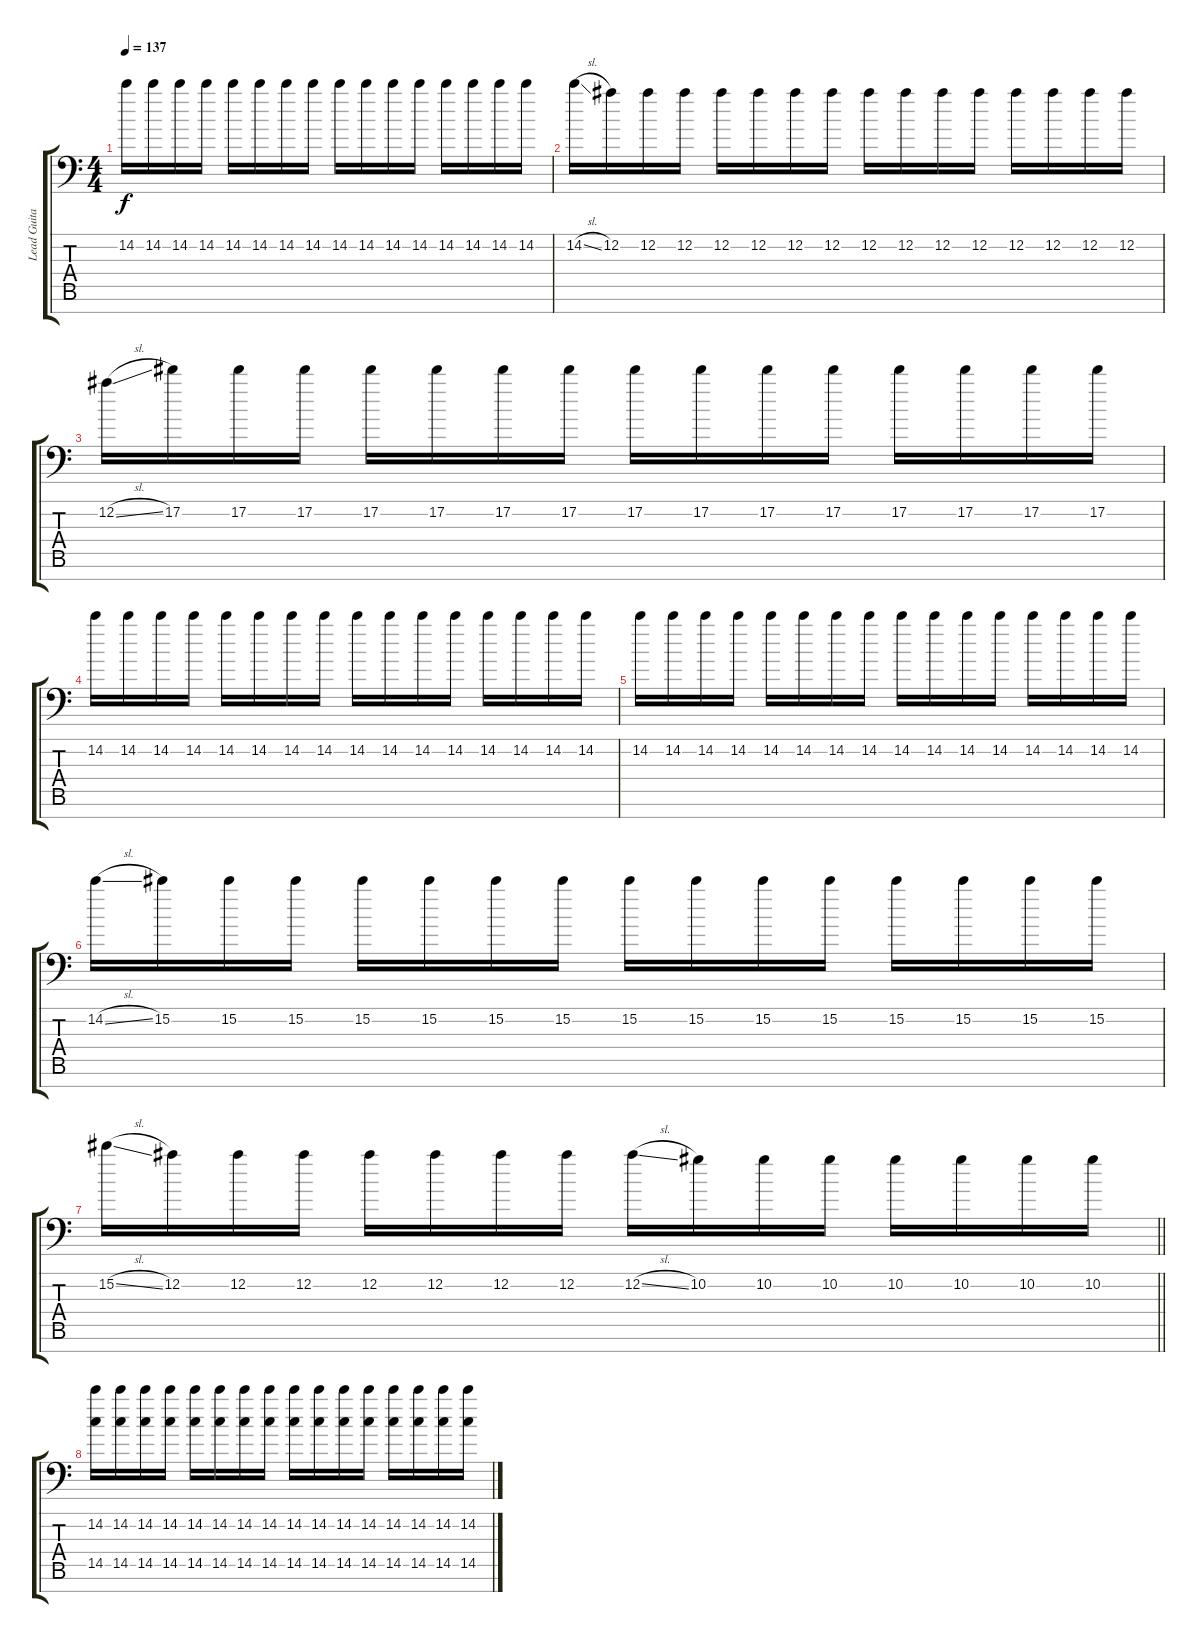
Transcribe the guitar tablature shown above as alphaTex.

\track ("Lead Guitar #1" "Lead Guita") {instrument electricguitarmuted}
\staff {score tabs}
\tuning (Eb4 Bb3 F3 Eb3 Bb2 F2 Bb1) {hide}
\ts (4 4)
\tempo 137
\clef f4
\ks c
14.2.16{dy f} 14.2.16 14.2.16 14.2.16 14.2.16 14.2.16 14.2.16 14.2.16 14.2.16 14.2.16 14.2.16 14.2.16 14.2.16 14.2.16 14.2.16 14.2.16 |
14.2{sl}.16 12.2.16 12.2.16 12.2.16 12.2.16 12.2.16 12.2.16 12.2.16 12.2.16 12.2.16 12.2.16 12.2.16 12.2.16 12.2.16 12.2.16 12.2.16 |
12.2{sl}.16 17.2.16 17.2.16 17.2.16 17.2.16 17.2.16 17.2.16 17.2.16 17.2.16 17.2.16 17.2.16 17.2.16 17.2.16 17.2.16 17.2.16 17.2.16 |
14.2.16 14.2.16 14.2.16 14.2.16 14.2.16 14.2.16 14.2.16 14.2.16 14.2.16 14.2.16 14.2.16 14.2.16 14.2.16 14.2.16 14.2.16 14.2.16 |
14.2.16 14.2.16 14.2.16 14.2.16 14.2.16 14.2.16 14.2.16 14.2.16 14.2.16 14.2.16 14.2.16 14.2.16 14.2.16 14.2.16 14.2.16 14.2.16 |
14.2{sl}.16 15.2.16 15.2.16 15.2.16 15.2.16 15.2.16 15.2.16 15.2.16 15.2.16 15.2.16 15.2.16 15.2.16 15.2.16 15.2.16 15.2.16 15.2.16 |
\barLineRight lightlight
15.2{sl}.16 12.2.16 12.2.16 12.2.16 12.2.16 12.2.16 12.2.16 12.2.16 12.2{sl}.16 10.2.16 10.2.16 10.2.16 10.2.16 10.2.16 10.2.16 10.2.16 |
\section ("" "")
(14.2 14.5).16 (14.2 14.5).16 (14.2 14.5).16 (14.2 14.5).16 (14.2 14.5).16 (14.2 14.5).16 (14.2 14.5).16 (14.2 14.5).16 (14.2 14.5).16 (14.2 14.5).16 (14.2 14.5).16 (14.2 14.5).16 (14.2 14.5).16 (14.2 14.5).16 (14.2 14.5).16 (14.2 14.5).16
